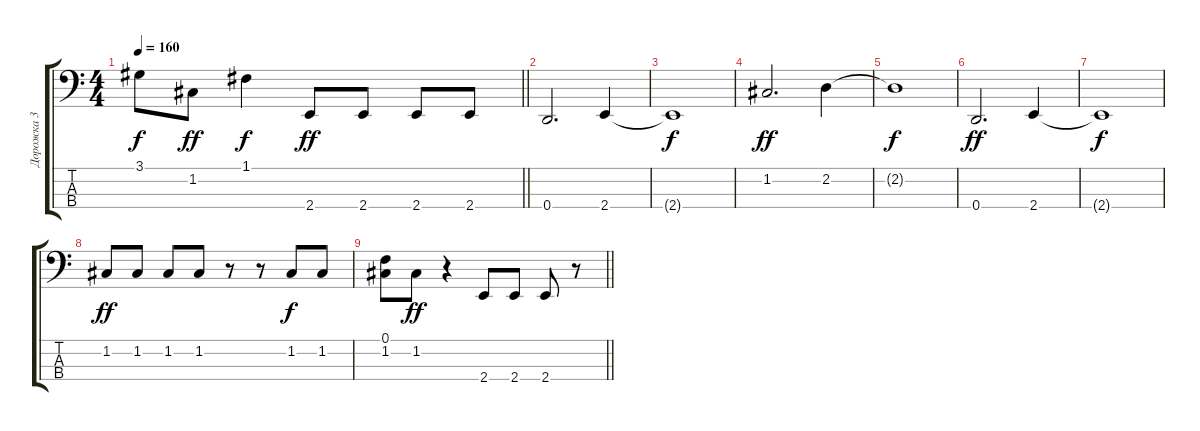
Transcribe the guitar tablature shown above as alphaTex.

\track ("Дорожка 3" "Дорожка 3") {instrument electricbassfinger}
\staff {score tabs}
\tuning (F2 C2 G1 D1) {hide}
\ts (4 4)
\tempo 160
\clef f4
\barLineRight lightlight
\ks c
3.1{t}.8{dy f} 1.2.8{dy ff} 1.1.4{dy f} 2.4.8{dy ff} 2.4.8 2.4.8 2.4.8 |
0.4.2{d} 2.4.4 |
2.4{t}.1{dy f} |
1.2.2{d dy ff} 2.2.4 |
2.2{t}.1{dy f} |
0.4.2{d dy ff} 2.4.4 |
2.4{t}.1{dy f} |
1.2.8{dy ff} 1.2.8 1.2.8 1.2.8 r.8 r.8 1.2.8{dy f} 1.2.8 |
\barLineRight lightlight
(0.1 1.2).8 1.2.8{dy ff} r.4 2.4.8 2.4.8 2.4.8 r.8
